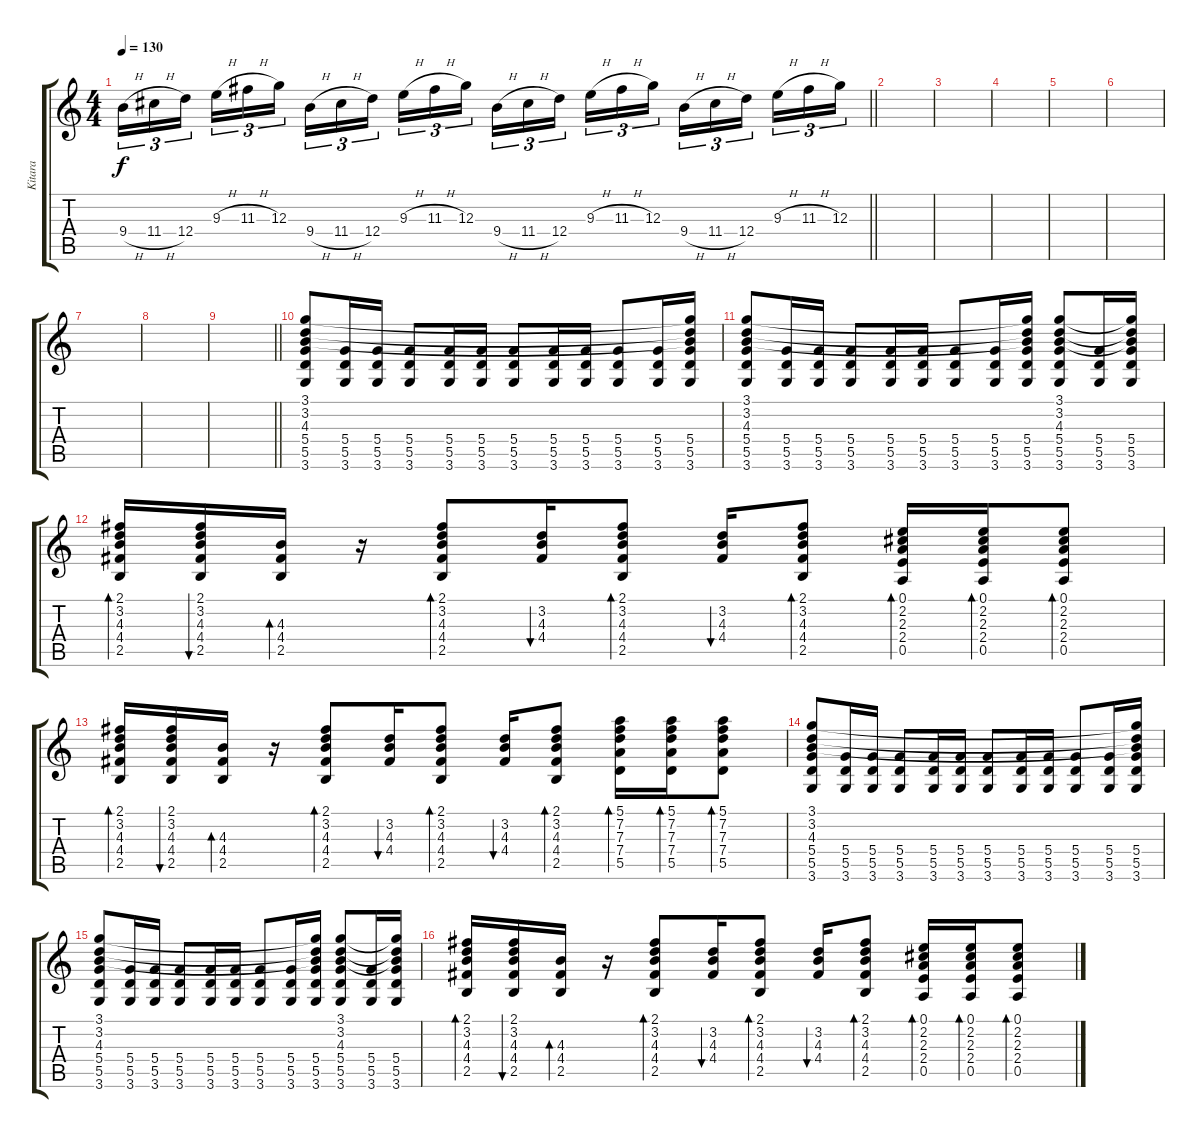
\track ("Kitara" "Kitara") {instrument electricguitarclean}
\staff {score tabs}
\tuning (E4 B3 G3 D3 A2 E2) {hide}
\ts (4 4)
\tempo 130
\clef g2
\barLineRight lightlight
\ks c
9.4{h}.16{tu (3 2) dy f} 11.4{h}.16{tu (3 2)} 12.4.16{tu (3 2) beam splitsecondary} 9.3{h}.16{tu (3 2)} 11.3{h}.16{tu (3 2)} 12.3.16{tu (3 2)} 9.4{h}.16{tu (3 2)} 11.4{h}.16{tu (3 2)} 12.4.16{tu (3 2) beam splitsecondary} 9.3{h}.16{tu (3 2)} 11.3{h}.16{tu (3 2)} 12.3.16{tu (3 2)} 9.4{h}.16{tu (3 2)} 11.4{h}.16{tu (3 2)} 12.4.16{tu (3 2) beam splitsecondary} 9.3{h}.16{tu (3 2)} 11.3{h}.16{tu (3 2)} 12.3.16{tu (3 2)} 9.4{h}.16{tu (3 2)} 11.4{h}.16{tu (3 2)} 12.4.16{tu (3 2) beam splitsecondary} 9.3{h}.16{tu (3 2)} 11.3{h}.16{tu (3 2)} 12.3.16{tu (3 2)} |
|
|
|
|
|
|
|
\barLineRight lightlight
|
(3.1 3.2 4.3 5.4 5.5 3.6).8 (5.4 5.5 3.6).16 (5.4 5.5 3.6).16 (5.4 5.5 3.6).8 (5.4 5.5 3.6).16 (5.4 5.5 3.6).16 (5.4 5.5 3.6).8 (5.4 5.5 3.6).16 (5.4 5.5 3.6).16 (5.4 5.5 3.6).8 (5.4 5.5 3.6).16 (3.1{t} 3.2{t} 4.3{t} 5.4 5.5 3.6).16 |
(3.1 3.2 4.3 5.4 5.5 3.6).8 (5.4 5.5 3.6).16 (5.4 5.5 3.6).16 (5.4 5.5 3.6).8 (5.4 5.5 3.6).16 (5.4 5.5 3.6).16 (5.4 5.5 3.6).8 (5.4 5.5 3.6).16 (3.1{t} 3.2{t} 4.3{t} 5.4 5.5 3.6).16 (3.1 3.2 4.3 5.4 5.5 3.6).8 (5.4 5.5 3.6).16 (3.1{t} 3.2{t} 4.3{t} 5.4 5.5 3.6).16 |
(2.1 3.2 4.3 4.4 2.5).16{bd 60} (2.1 3.2 4.3 4.4 2.5).16{bu 60} (4.3 4.4 2.5).16{bd 60} r.16 (2.1 3.2 4.3 4.4 2.5).8{bd 60} (3.2 4.3 4.4).16{bu 60} (2.1 3.2 4.3 4.4 2.5).8{bd 60} (3.2 4.3 4.4).16{bu 60} (2.1 3.2 4.3 4.4 2.5).8{bd 60} (0.1 2.2 2.3 2.4 0.5).16{bd 60} (0.1 2.2 2.3 2.4 0.5).16{bd 60} (0.1 2.2 2.3 2.4 0.5).8{bd 60} |
(2.1 3.2 4.3 4.4 2.5).16{bd 60} (2.1 3.2 4.3 4.4 2.5).16{bu 60} (4.3 4.4 2.5).16{bd 60} r.16 (2.1 3.2 4.3 4.4 2.5).8{bd 60} (3.2 4.3 4.4).16{bu 60} (2.1 3.2 4.3 4.4 2.5).8{bd 60} (3.2 4.3 4.4).16{bu 60} (2.1 3.2 4.3 4.4 2.5).8{bd 60} (5.1 7.2 7.3 7.4 5.5).16{bd 60} (5.1 7.2 7.3 7.4 5.5).16{bd 60} (5.1 7.2 7.3 7.4 5.5).8{bd 60} |
(3.1 3.2 4.3 5.4 5.5 3.6).8 (5.4 5.5 3.6).16 (5.4 5.5 3.6).16 (5.4 5.5 3.6).8 (5.4 5.5 3.6).16 (5.4 5.5 3.6).16 (5.4 5.5 3.6).8 (5.4 5.5 3.6).16 (5.4 5.5 3.6).16 (5.4 5.5 3.6).8 (5.4 5.5 3.6).16 (3.1{t} 3.2{t} 4.3{t} 5.4 5.5 3.6).16 |
(3.1 3.2 4.3 5.4 5.5 3.6).8 (5.4 5.5 3.6).16 (5.4 5.5 3.6).16 (5.4 5.5 3.6).8 (5.4 5.5 3.6).16 (5.4 5.5 3.6).16 (5.4 5.5 3.6).8 (5.4 5.5 3.6).16 (3.1{t} 3.2{t} 4.3{t} 5.4 5.5 3.6).16 (3.1 3.2 4.3 5.4 5.5 3.6).8 (5.4 5.5 3.6).16 (3.1{t} 3.2{t} 4.3{t} 5.4 5.5 3.6).16 |
(2.1 3.2 4.3 4.4 2.5).16{bd 60} (2.1 3.2 4.3 4.4 2.5).16{bu 60} (4.3 4.4 2.5).16{bd 60} r.16 (2.1 3.2 4.3 4.4 2.5).8{bd 60} (3.2 4.3 4.4).16{bu 60} (2.1 3.2 4.3 4.4 2.5).8{bd 60} (3.2 4.3 4.4).16{bu 60} (2.1 3.2 4.3 4.4 2.5).8{bd 60} (0.1 2.2 2.3 2.4 0.5).16{bd 60} (0.1 2.2 2.3 2.4 0.5).16{bd 60} (0.1 2.2 2.3 2.4 0.5).8{bd 60}
